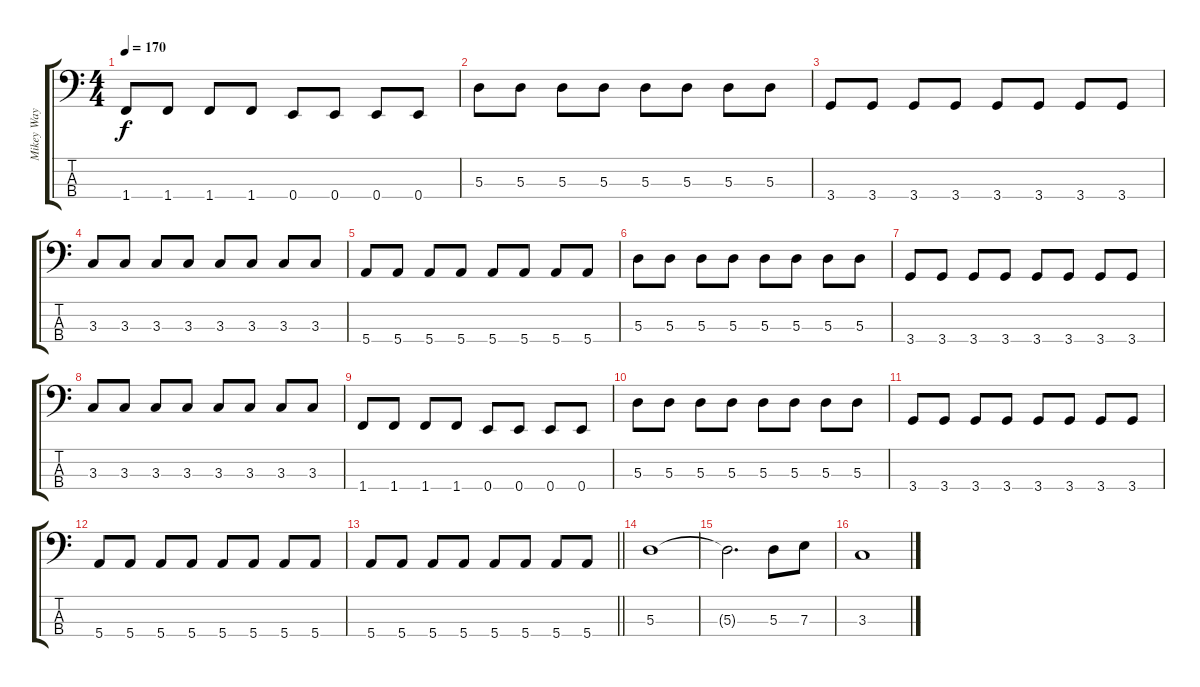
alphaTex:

\track ("Mikey Way [Bass]" "Mikey Way ") {instrument electricbasspick}
\staff {score tabs}
\tuning (G2 D2 A1 E1) {hide}
\ts (4 4)
\tempo 170
\clef f4
\ks c
1.4.8{dy f} 1.4.8 1.4.8 1.4.8 0.4.8 0.4.8 0.4.8 0.4.8 |
5.3.8 5.3.8 5.3.8 5.3.8 5.3.8 5.3.8 5.3.8 5.3.8 |
3.4.8 3.4.8 3.4.8 3.4.8 3.4.8 3.4.8 3.4.8 3.4.8 |
3.3.8 3.3.8 3.3.8 3.3.8 3.3.8 3.3.8 3.3.8 3.3.8 |
5.4.8 5.4.8 5.4.8 5.4.8 5.4.8 5.4.8 5.4.8 5.4.8 |
5.3.8 5.3.8 5.3.8 5.3.8 5.3.8 5.3.8 5.3.8 5.3.8 |
3.4.8 3.4.8 3.4.8 3.4.8 3.4.8 3.4.8 3.4.8 3.4.8 |
3.3.8 3.3.8 3.3.8 3.3.8 3.3.8 3.3.8 3.3.8 3.3.8 |
1.4.8 1.4.8 1.4.8 1.4.8 0.4.8 0.4.8 0.4.8 0.4.8 |
5.3.8 5.3.8 5.3.8 5.3.8 5.3.8 5.3.8 5.3.8 5.3.8 |
3.4.8 3.4.8 3.4.8 3.4.8 3.4.8 3.4.8 3.4.8 3.4.8 |
5.4.8 5.4.8 5.4.8 5.4.8 5.4.8 5.4.8 5.4.8 5.4.8 |
\barLineRight lightlight
5.4.8 5.4.8 5.4.8 5.4.8 5.4.8 5.4.8 5.4.8 5.4.8 |
5.3.1 |
5.3{t}.2{d} 5.3.8 7.3.8 |
3.3.1
